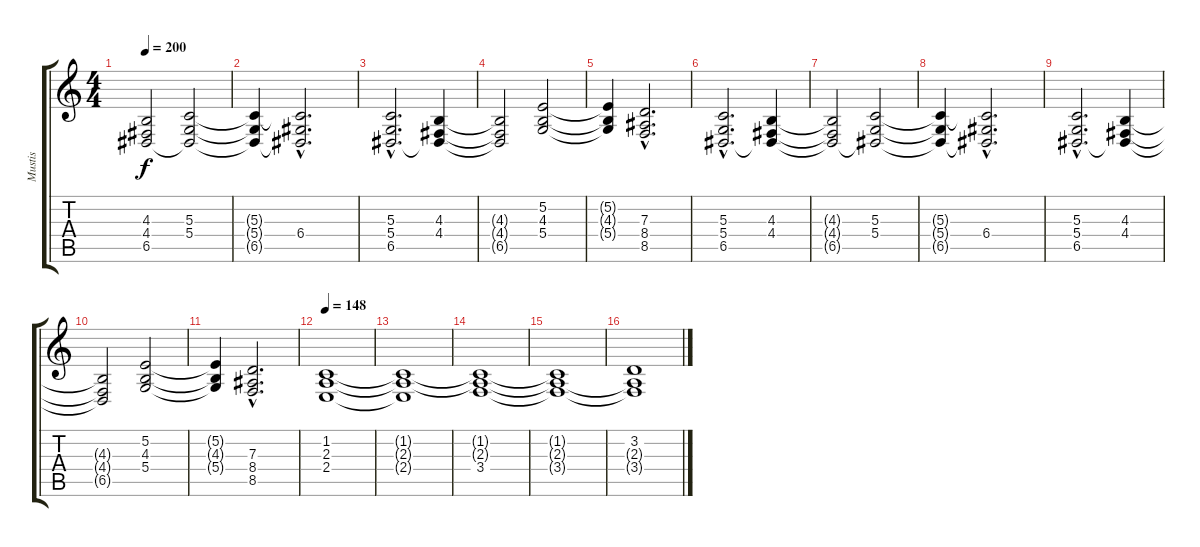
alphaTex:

\track ("Mustis" "Mustis") {instrument stringensemble1}
\staff {score tabs}
\tuning (E4 B3 G3 D3 A2 E2) {hide}
\ts (4 4)
\tempo 200
\clef g2
\ks c
(4.3{t} 4.4{t} 6.5{t}).2{dy f} (5.3 5.4 6.5{t}).2 |
(5.3{t} 5.4{t} 6.5{t}).4 (5.3{hac t} 6.4{hac} 6.5{hac t}).2{d} |
(5.3{hac} 5.4{hac} 6.5{hac}).2{d} (4.3 4.4 6.5{t}).4 |
(4.3{t} 4.4{t} 6.5{t}).2 (5.2 4.3 5.4).2 |
(5.2{t} 4.3{t} 5.4{t}).4 (7.3{hac} 8.4{hac} 8.5{hac}).2{d} |
(5.3{hac} 5.4{hac} 6.5{hac}).2{d} (4.3 4.4 6.5{t}).4 |
(4.3{t} 4.4{t} 6.5{t}).2 (5.3 5.4 6.5{t}).2 |
(5.3{t} 5.4{t} 6.5{t}).4 (5.3{hac t} 6.4{hac} 6.5{hac t}).2{d} |
(5.3{hac} 5.4{hac} 6.5{hac}).2{d} (4.3 4.4 6.5{t}).4 |
(4.3{t} 4.4{t} 6.5{t}).2 (5.2 4.3 5.4).2 |
(5.2{t} 4.3{t} 5.4{t}).4 (7.3{hac} 8.4{hac} 8.5{hac}).2{d} |
\tempo 148
(1.2 2.3 2.4).1 |
(1.2{t} 2.3{t} 2.4{t}).1 |
(1.2{t} 2.3{t} 3.4).1 |
(1.2{t} 2.3{t} 3.4{t}).1 |
(3.2 2.3{t} 3.4{t}).1
